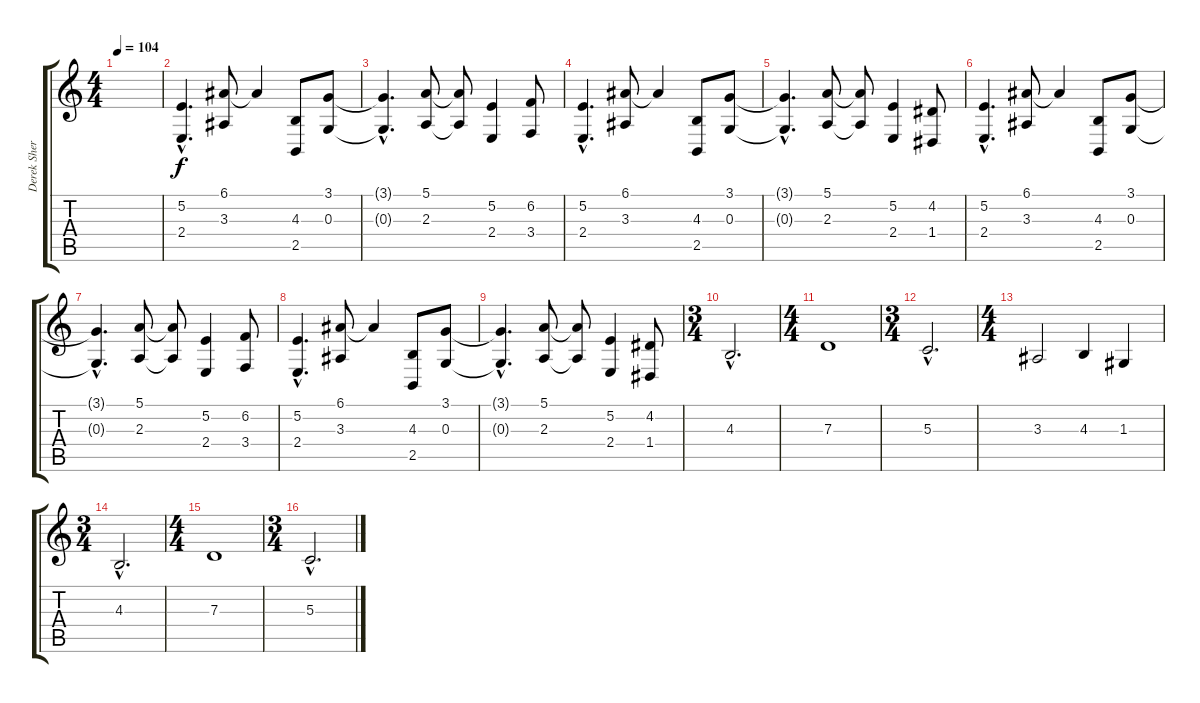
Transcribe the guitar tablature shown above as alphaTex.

\track ("Derek Sherinian" "Derek Sher") {instrument drawbarorgan}
\staff {score tabs}
\tuning (E4 B3 G3 D3 A2 E2) {hide}
\ts (4 4)
\tempo 104
\clef g2
\ks c
|
(5.2{hac} 2.4{hac}).4{d volume 6} (6.1 3.3).8 6.1{t}.4 (4.3 2.5).8 (3.1 0.3).8 |
(3.1{hac t} 0.3{hac t}).4{d} (5.1 2.3).8 (5.1{t} 2.3{t}).8 (5.2 2.4).4 (6.2 3.4).8 |
(5.2{hac} 2.4{hac}).4{d} (6.1 3.3).8 6.1{t}.4 (4.3 2.5).8 (3.1 0.3).8 |
(3.1{hac t} 0.3{hac t}).4{d} (5.1 2.3).8 (5.1{t} 2.3{t}).8 (5.2 2.4).4 (4.2 1.4).8 |
(5.2{hac} 2.4{hac}).4{d} (6.1 3.3).8 6.1{t}.4 (4.3 2.5).8 (3.1 0.3).8 |
(3.1{hac t} 0.3{hac t}).4{d} (5.1 2.3).8 (5.1{t} 2.3{t}).8 (5.2 2.4).4 (6.2 3.4).8 |
(5.2{hac} 2.4{hac}).4{d} (6.1 3.3).8 6.1{t}.4 (4.3 2.5).8 (3.1 0.3).8 |
(3.1{hac t} 0.3{hac t}).4{d} (5.1 2.3).8 (5.1{t} 2.3{t}).8 (5.2 2.4).4 (4.2 1.4).8 |
\ts (3 4)
4.3{hac}.2{d volume 10} |
\ts (4 4)
7.3.1 |
\ts (3 4)
5.3{hac}.2{d} |
\ts (4 4)
3.3.2 4.3.4 1.3.4 |
\ts (3 4)
4.3{hac}.2{d} |
\ts (4 4)
7.3.1 |
\ts (3 4)
5.3{hac}.2{d}
